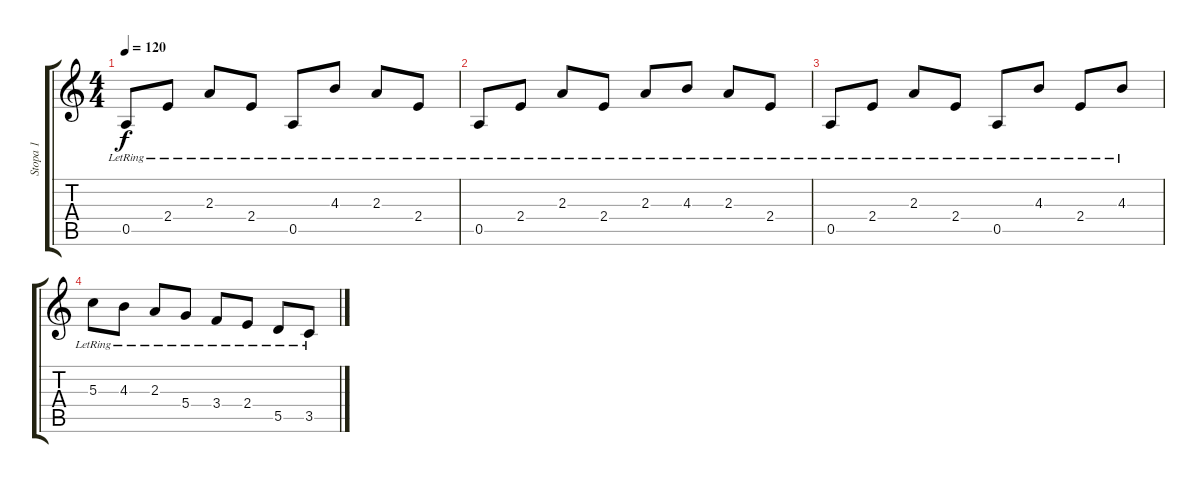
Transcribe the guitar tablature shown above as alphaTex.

\track ("Stopa 1" "Stopa 1") {instrument electricguitarclean}
\staff {score tabs}
\tuning (E4 B3 G3 D3 A2 E2) {hide}
\ts (4 4)
\tempo 120
\clef g2
\ks c
0.5{lr}.8{dy f} 2.4{lr}.8 2.3{lr}.8 2.4{lr}.8 0.5{lr}.8 4.3{lr}.8 2.3{lr}.8 2.4{lr}.8 |
0.5{lr}.8 2.4{lr}.8 2.3{lr}.8 2.4{lr}.8 2.3{lr}.8 4.3{lr}.8 2.3{lr}.8 2.4{lr}.8 |
0.5{lr}.8 2.4{lr}.8 2.3{lr}.8 2.4{lr}.8 0.5{lr}.8 4.3{lr}.8 2.4{lr}.8 4.3{lr}.8 |
5.3{lr}.8 4.3{lr}.8 2.3{lr}.8 5.4{lr}.8 3.4{lr}.8 2.4{lr}.8 5.5{lr}.8 3.5{lr}.8
